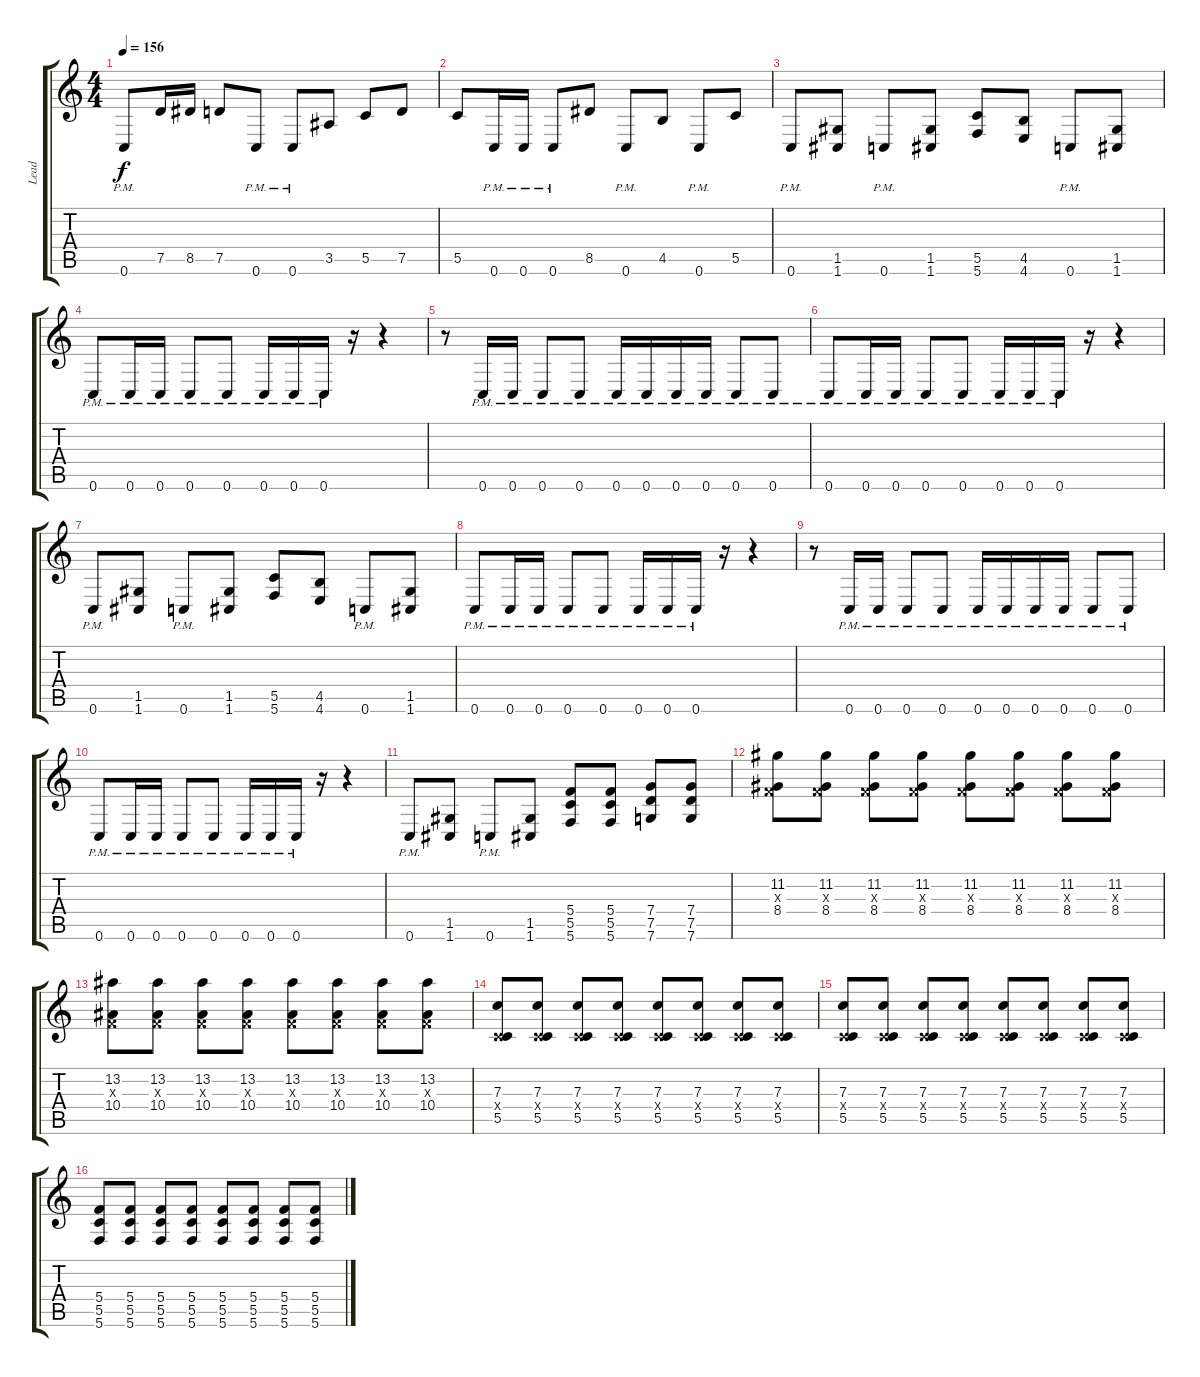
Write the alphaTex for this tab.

\track ("Lead" "Lead") {instrument distortionguitar}
\staff {score tabs}
\tuning (D4 A3 F3 C3 G2 C2) {hide}
\ts (4 4)
\tempo 156
\clef g2
\ks c
0.6{pm}.8{dy f} 7.5.16 8.5.16 7.5.8 0.6{pm}.8 0.6{pm}.8 3.5.8 5.5.8 7.5.8 |
5.5.8 0.6{pm}.16 0.6{pm}.16 0.6{pm}.8 8.5.8 0.6{pm}.8 4.5.8 0.6{pm}.8 5.5.8 |
0.6{pm}.8 (1.5 1.6).8 0.6{pm}.8 (1.5 1.6).8 (5.5 5.6).8 (4.5 4.6).8 0.6{pm}.8 (1.5 1.6).8 |
0.6{pm}.8 0.6{pm}.16 0.6{pm}.16 0.6{pm}.8 0.6{pm}.8 0.6{pm}.16 0.6{pm}.16 0.6{pm}.16 r.16 r.4 |
r.8 0.6{pm}.16 0.6{pm}.16 0.6{pm}.8 0.6{pm}.8 0.6{pm}.16 0.6{pm}.16 0.6{pm}.16 0.6{pm}.16 0.6{pm}.8 0.6{pm}.8 |
0.6{pm}.8 0.6{pm}.16 0.6{pm}.16 0.6{pm}.8 0.6{pm}.8 0.6{pm}.16 0.6{pm}.16 0.6{pm}.16 r.16 r.4 |
0.6{pm}.8 (1.5 1.6).8 0.6{pm}.8 (1.5 1.6).8 (5.5 5.6).8 (4.5 4.6).8 0.6{pm}.8 (1.5 1.6).8 |
0.6{pm}.8 0.6{pm}.16 0.6{pm}.16 0.6{pm}.8 0.6{pm}.8 0.6{pm}.16 0.6{pm}.16 0.6{pm}.16 r.16 r.4 |
r.8 0.6{pm}.16 0.6{pm}.16 0.6{pm}.8 0.6{pm}.8 0.6{pm}.16 0.6{pm}.16 0.6{pm}.16 0.6{pm}.16 0.6{pm}.8 0.6{pm}.8 |
0.6{pm}.8 0.6{pm}.16 0.6{pm}.16 0.6{pm}.8 0.6{pm}.8 0.6{pm}.16 0.6{pm}.16 0.6{pm}.16 r.16 r.4 |
0.6{pm}.8 (1.5 1.6).8 0.6{pm}.8 (1.5 1.6).8 (5.4 5.5 5.6).8 (5.4 5.5 5.6).8 (7.4 7.5 7.6).8 (7.4 7.5 7.6).8 |
(11.2 0.3{x} 8.4).8 (11.2 0.3{x} 8.4).8 (11.2 0.3{x} 8.4).8 (11.2 0.3{x} 8.4).8 (11.2 0.3{x} 8.4).8 (11.2 0.3{x} 8.4).8 (11.2 0.3{x} 8.4).8 (11.2 0.3{x} 8.4).8 |
(13.2 0.3{x} 10.4).8 (13.2 0.3{x} 10.4).8 (13.2 0.3{x} 10.4).8 (13.2 0.3{x} 10.4).8 (13.2 0.3{x} 10.4).8 (13.2 0.3{x} 10.4).8 (13.2 0.3{x} 10.4).8 (13.2 0.3{x} 10.4).8 |
(7.3 0.4{x} 5.5).8 (7.3 0.4{x} 5.5).8 (7.3 0.4{x} 5.5).8 (7.3 0.4{x} 5.5).8 (7.3 0.4{x} 5.5).8 (7.3 0.4{x} 5.5).8 (7.3 0.4{x} 5.5).8 (7.3 0.4{x} 5.5).8 |
(7.3 0.4{x} 5.5).8 (7.3 0.4{x} 5.5).8 (7.3 0.4{x} 5.5).8 (7.3 0.4{x} 5.5).8 (7.3 0.4{x} 5.5).8 (7.3 0.4{x} 5.5).8 (7.3 0.4{x} 5.5).8 (7.3 0.4{x} 5.5).8 |
(5.4 5.5 5.6).8 (5.4 5.5 5.6).8 (5.4 5.5 5.6).8 (5.4 5.5 5.6).8 (5.4 5.5 5.6).8 (5.4 5.5 5.6).8 (5.4 5.5 5.6).8 (5.4 5.5 5.6).8
